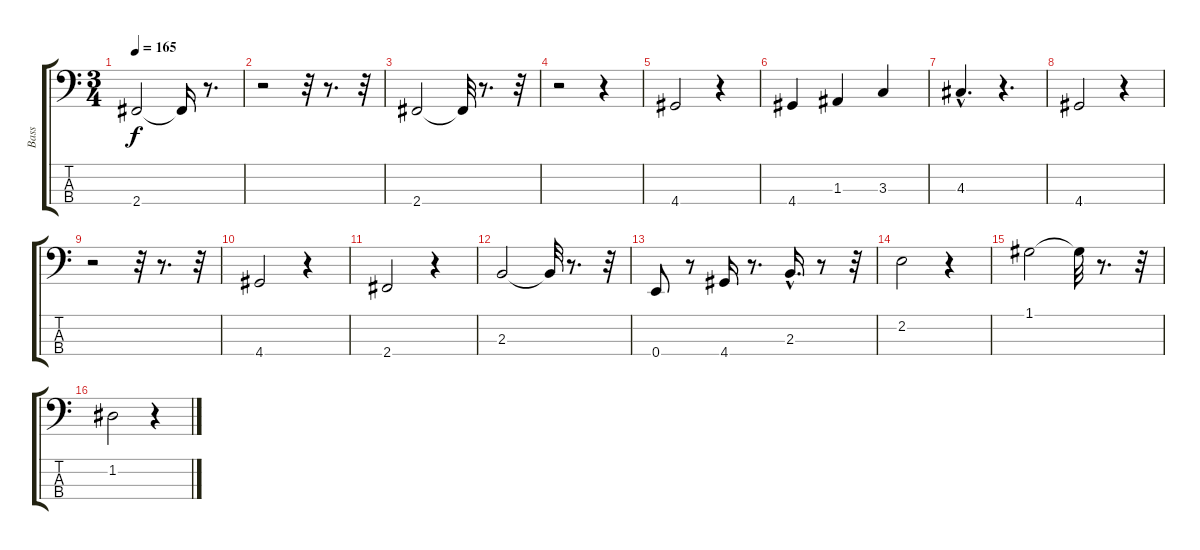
\track ("Bass" "Bass") {instrument acousticbass}
\staff {score tabs}
\tuning (G2 D2 A1 E1) {hide}
\ts (3 4)
\tempo 165
\clef f4
\ks c
2.4.2{dy f} 2.4{t}.16 r.8{d} |
r.2 r.32 r.8{d} r.32 |
2.4.2 2.4{t}.32 r.8{d} r.32 |
r.2 r.4 |
4.4.2 r.4 |
4.4.4 1.3.4 3.3.4 |
4.3{hac}.4{d} r.4{d} |
4.4.2 r.4 |
r.2 r.32 r.8{d} r.32 |
4.4.2 r.4 |
2.4.2 r.4 |
2.3.2 2.3{t}.32 r.8{d} r.32 |
0.4.8 r.8 4.4.16 r.8{d} 2.3{hac}.16{d} r.8 r.32 |
2.2.2 r.4 |
1.1.2 1.1{t}.32 r.8{d} r.32 |
1.2.2 r.4
